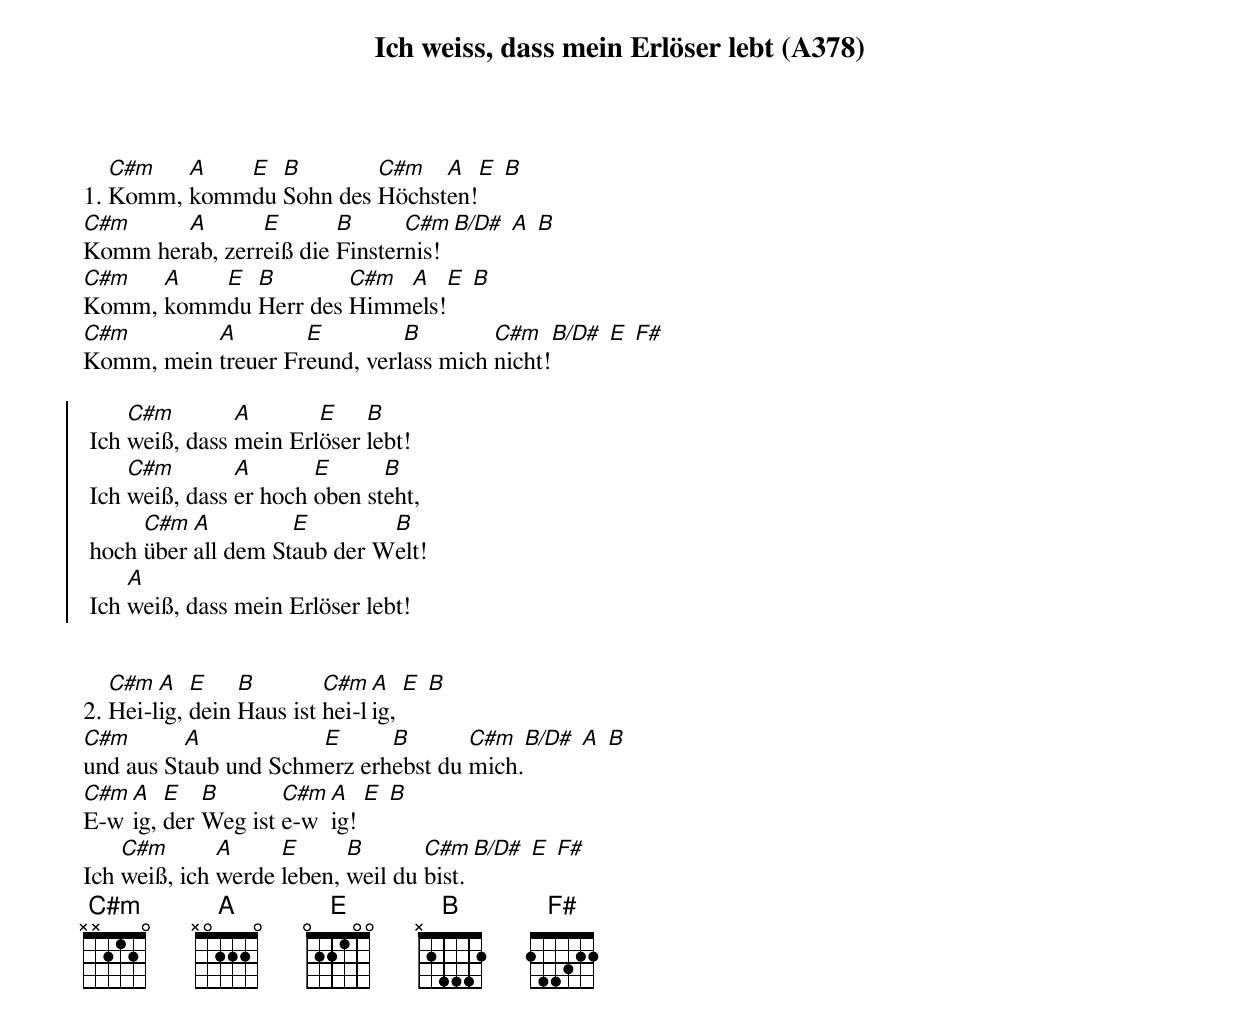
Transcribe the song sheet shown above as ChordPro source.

{title: Ich weiss, dass mein Erlöser lebt (A378)}
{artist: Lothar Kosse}

1. [C#m]Komm, [A]komm[E]du [B]Sohn des [C#m]Höchst[A]en![E] [B]
[C#m]Komm her[A]ab, zerr[E]eiß die [B]Finster[C#m]nis![B/D#] [A] [B]
[C#m]Komm, [A]komm[E]du [B]Herr des [C#m]Himm[A]els![E] [B]
[C#m]Komm, mein [A]treuer Fr[E]eund, verl[B]ass mich [C#m]nicht![B/D#] [E] [F#]

{soc}
 Ich [C#m]weiß, dass [A]mein Erl[E]öser [B]lebt!
 Ich [C#m]weiß, dass [A]er hoch [E]oben st[B]eht,
 hoch [C#m]über [A]all dem St[E]aub der W[B]elt!
 Ich [A]weiß, dass mein Erlöser lebt!
 {eoc}


2. [C#m]Hei-l[A]ig, [E]dein [B]Haus ist [C#m]hei-l[A]ig, [E] [B]
[C#m]und aus St[A]aub und Schm[E]erz erh[B]ebst du [C#m]mich.[B/D#] [A] [B]
[C#m]E-w[A]ig, [E]der [B]Weg ist [C#m]e-w[A]ig! [E] [B]
Ich [C#m]weiß, ich [A]werde [E]leben, [B]weil du [C#m]bist.[B/D#] [E] [F#]
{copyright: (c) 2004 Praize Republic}
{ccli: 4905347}
